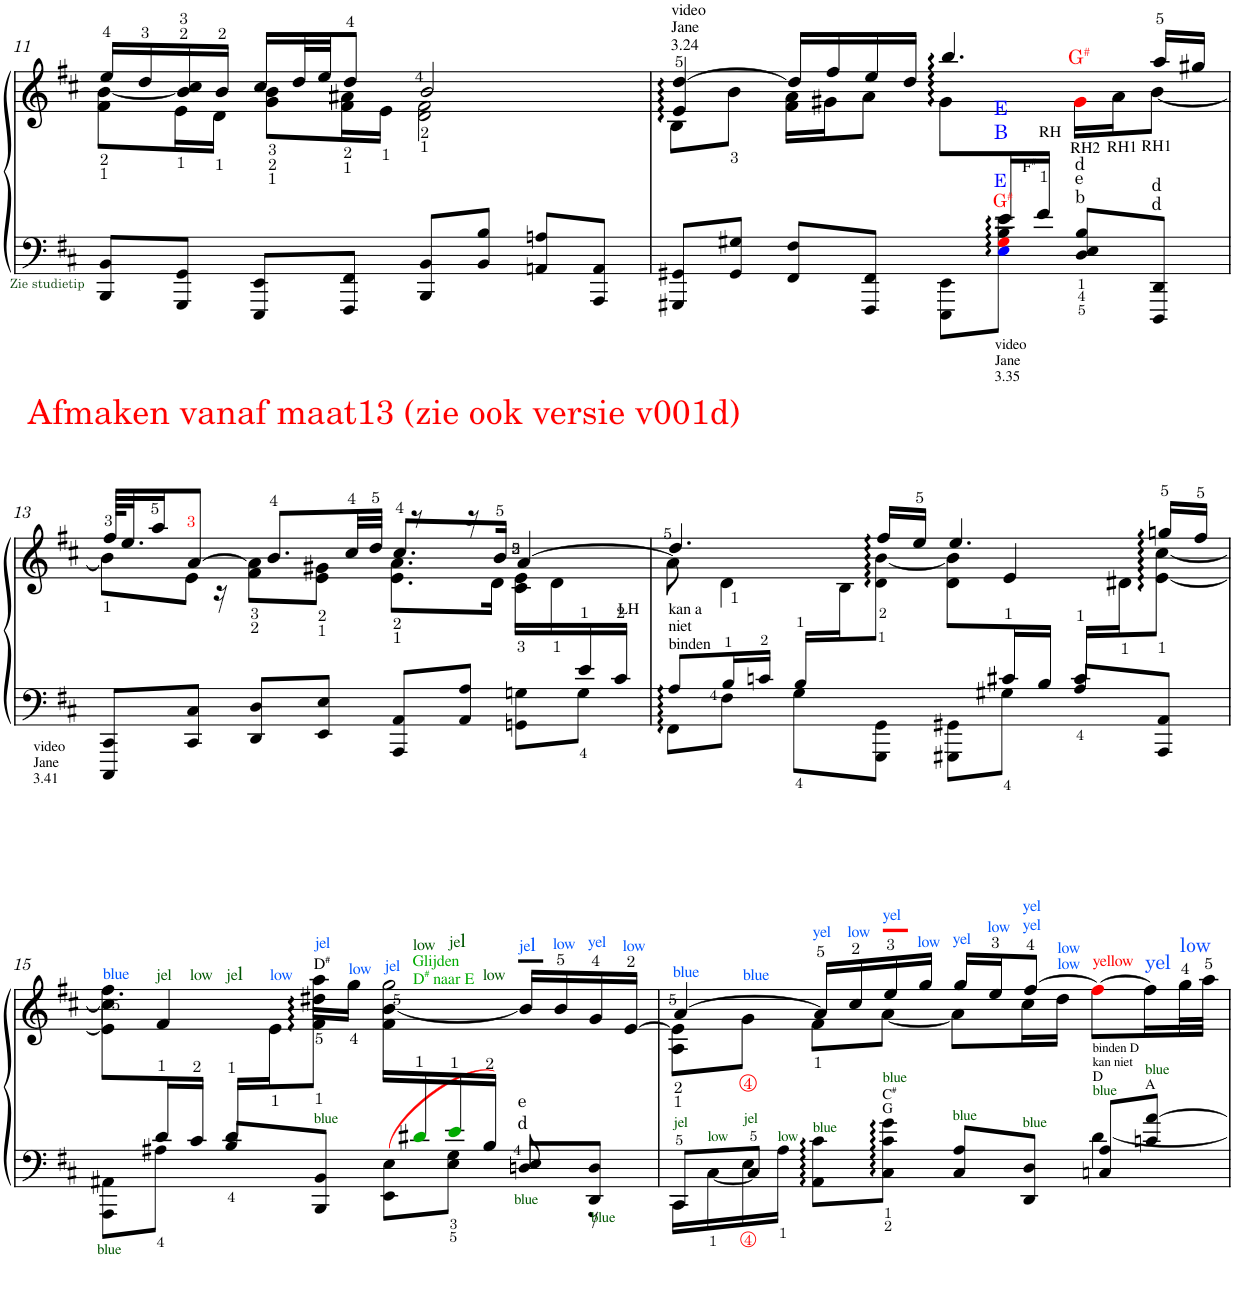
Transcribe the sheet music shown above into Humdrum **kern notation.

**kern	**kern
*part1	*part1
*staff2	*staff1
*I"Piano	*
*I'Pno.	*
!!LO:PB:g=z
*clefF4	*clefG2
*k[f#c#]	*k[f#c#]
*M4/4	*M4/4
*met(c)	*met(c)
=11	=11
*	*^
!LO:TX:b:color=#005500:t=Zie studietip	!	!
8BBB/ 8BB/L	16ee/LL	8f#\ [8b\L
.	16dd/	.
8GGG/ 8GG/J	16b/] 16cc#/	16e\L
.	16b/JJ	16d\JJ
8EEE/ 8EE/L	16cc#/LL	8g\ 8b\L
.	32dd/L	.
.	32ee/JJ	.
8FFF#/ 8FF#/J	8dd/J	16f#\ 16a#X\L
.	.	16e\JJ
8BBB/ 8BB/L	2b/	2d\ 2f#\
8BB/ 8B/J	.	.
8AAn/ 8An/L	.	.
8AAA/ 8AA/J	.	.
=12	=12	=12
*^	*	*
!	!	!LO:TX:a:t=video	!
!	!	!LO:TX:a:t=Jane	!
!	!	!LO:TX:a:t=3.24	!
*	*	*	*^
8ryy	8GGG#X/ 8GG#X/L	4e/ [4dd/	8B\L	2ryy
.	8GG#/ 8G#X/J	.	8b\J	.
.	8FF#/ 8F#/L	16dd/LL]	16f#\ 16a\LL	.
.	.	16ff#/	16g#X\J	.
.	8FFF#/ 8FF#/J	16ee/	8a\J	.
.	.	16dd/JJ	.	.
.	8EEE\ 8EE\L	4.bb/	8g#\L	8.ryy
!	!	!	!LO:TX:a:color=#0000FF:t=E	!
!	!	!	!LO:TX:a:t=B	!
!LO:TX:a:color=#FF0000:t=G	!	!	!	!
!LO:TX:a:t=#	!	!	!	!
!LO:TX:a:color=#0000FF:t=E	!	!	!	!
!LO:TX:b:t=video	!	!	!	!
!LO:TX:b:t=Jane	!	!	!	!
!LO:TX:b:t=3.35	!	!	!	!
16e/L	8Ei\ 8G#j\ 8B\ 8e\J	.	8ryy	.
!	!	!	!	!LO:TX:b:t=RH
!	!	!	!	!LO:TX:b:t=F
!	!	!	!	!LO:TX:b:t=#
16f#/JJ	.	.	.	4ryy
!	!	!	!LO:TX:a:color=#FF0000:t=G	!
!	!	!	!LO:TX:a:t=#	!
!	!	!	!LO:TX:b:t=RH2	!
!LO:TX:a:t=b	!	!	!	!
!LO:TX:a:t=e	!	!	!	!
!LO:TX:a:t=d	!	!	!	!
4ryy	8D/ 8E/ 8B/L	.	16g#j\LL	.
!	!	!	!LO:TX:b:t=RH1	!
.	.	.	16a\J	.
!	!	!LO:TX:b:t=RH1	!	!
!	!LO:TX:a:t=d	!	!	!
!	!LO:TX:a:t=d	!	!	!
.	8DDD/ 8DD/J	16aa/LL	[8b\J	.
.	.	16gg#X/JJ	.	16ryy
!!LO:LB:g=z
=13	=13	=13	=13	=13
!	!	!LO:TX:a:color=#FF0000:t=Afmaken vanaf maat13 (zie ook versie v001d)	!	!
!LO:TX:b:t=video	!	!	!	!
!LO:TX:b:t=Jane	!	!	!	!
!LO:TX:b:t=3.41	!	!	!	!
*	*	*	*	*^
2..ryy	8CCC#/ 8CC#/L	64ff#/KLLL	8b\L]	8.ryy	2...ryy
.	.	32.ee/J	.	.	.
.	.	16aa/J	.	.	.
.	8CC#/ 8C#/J	[8a/J	8e\J	.	.
.	.	.	.	16r	.
.	8DD/ 8D/L	64ryy	8f#\ 8a\]L	8.b/L	.
.	.	8.ryy	.	.	.
.	8EE/ 8E/J	.	8e\ 8g#X\J	.	.
.	.	.	.	32cc#/LL	.
.	.	32ryy	.	.	.
.	.	.	.	32dd/JJJ	.
.	.	32ryy	.	.	.
.	8AAA/ 8AA/L	.	8.e\ 8.a\L	8.cc#/L	.
.	.	8r	.	.	.
.	8AA/ 8A/J	.	.	.	.
.	.	16r	.	.	.
.	.	.	16d\Jk	16b/Jk	.
.	.	64ryy	.	.	.
.	.	32ryy	.	.	.
.	8GGn\ 8Gn\L	[4a/	16c#\ 16e\LL	4ryy	.
.	.	.	16d\	.	.
16e/	8G\J	.	8ryy	.	.
!	!	!	!	!	!LO:TX:b:t=LH
16c#/JJ	.	.	.	.	16ryy
=14	=14	=14	=14	=14	=14
*	*^	*	*	*	*
!	!	!	!LO:TX:b:t=kan a	!	!	!
!	!	!	!LO:TX:b:t=niet	!	!	!
!	!	!	!LO:TX:b:t=binden	!	!	!
8ryy	8A/L	8FF#\L	4.dd/	8a\]	8ryy	16ryy
*	*	*	*	*v	*v	*v
.	16B/L	8F#\J	.	4d\
.	16cn/JJ	.	.	.
.	16B/LL	8G\L	.	.
*	*	*	*^	*^
.	8.ryy	.	.	.	16ryy@	16c#\J
.	.	8GGG\ 8GG\J	16ff#/LL	8ryy	16ryy@	8d\ [8b\J
.	.	.	16ee/JJ	.	16ryy@	.
.	8GGG#X\ 8GG#X\L	2ryy	4.ee/	8d\ 8b\]L	8ryy@	2ryy
16c#X/L	8G#X\J	.	.	8.ryy	4e/	.
16B/JJ	.	.	.	.	.	.
16c#/LL	8A/L	.	.	.	.	.
8.ryy	.	.	.	16d#X\J	.	.
.	8AAA/ 8AA/J	.	16ggn/LL	[8e\ [8cc#\J	8ryy	.
.	.	.	16ff#/JJ	.	.	.
!!LO:LB:g=z
=15	=15	=15	=15	=15	=15	=15
*	*	*^	*	*	*	*
!	!	!	!	!LO:TX:a:color=#0055FF:t=blue	!	!	!
!LO:TX:b:color=#005500:t=blue	!	!	!	!	!	!	!
*	*	*	*	*	*	*^	*^
*	*	*	*	*	*	*	*	*	*
4ryy	8ryy	8AAA\ 8AA#X\L	2.ryy	4ryy	8e\] 8cc#\]L	8ryy	4.ff#\	8.ryy	2ryy
!	!	!	!	!	!LO:TX:a:color=#005500:t=jel	!	!	!	!
.	16d/L	8A#X\J	.	.	2..ryy	4f#/	.	.	.
!	!	!	!	!	!	!	!	!LO:TX:a:color=#005500:t=low	!
.	16c#/JJ	.	.	.	.	.	.	2ryy	.
!	!	!	!	!LO:TX:a:color=#005500:t=je	!	!	!	!	!
!	!	!	!	!LO:TX:a:t=l	!	!	!	!	!
16d/LL	2.ryy	8B/L	.	16ryy	.	.	.	.	.
!	!	!	!	!LO:TX:a:color=#0055FF:t=low	!	!	!	!	!
4ryy	.	.	.	16e\J	.	.	.	.	.
!	!	!	!	!LO:TX:a:t=D	!	!	!	!	!
!	!	!	!	!LO:TX:a:t=#	!	!	!	!	!
!	!	!	!	!LO:TX:a:color=#0055FF:t=jel	!	!	!	!	!
!	!	!LO:TX:a:color=#005500:t=blue	!	!	!	!	!	!	!
.	.	8BBB/ 8BB/J	.	8f#\ 8dd#X\J	.	2ryy	16aa\LL	.	.
!	!	!	!	!	!	!	!LO:TX:a:color=#0055FF:t=low	!	!
.	.	.	.	.	.	.	16gg\JJ	.	.
!	!	!	!	!LO:TX:a:color=#0055FF:t=jel	!	!	!	!	!
.	.	8EE\ 8E\L	.	16f#\ [16b\LL	.	.	2gg\	.	8ryy
!	!	!	!	!LO:TX:a:color=#00AA00:t=Glijden	!	!	!	!	!
!	!	!	!	!LO:TX:a:t=D	!	!	!	!	!
!	!	!	!	!LO:TX:a:t=#	!	!	!	!	!
!	!	!	!	!LO:TX:a:t=naar E	!	!	!	!	!
!	!	!	!	!LO:TX:a:color=#005500:t=low	!	!	!	!	!
16d#XZ/	.	.	.	8.ryy	.	.	.	.	.
!	!	!	!	!	!	!	!	!	!LO:TX:a:color=#005500:t=je
!	!	!	!	!	!	!	!	!	!LO:TX:a:t=l
16eZ/	.	8E\ 8G\J	.	.	.	.	.	.	4.ryy
!	!	!	!	!	!	!	!	!LO:TX:a:color=#005500:t=low	!
16B/JJ	.	.	.	.	.	.	.	4ryy	.
!	!	!	!	!LO:TX:a:color=#0055FF:t=je	!	!	!	!	!
!	!	!	!	!LO:TX:a:t=l	!	!	!	!	!
!LO:TX:a:t=e	!	!	!	!	!	!	!	!	!
!LO:TX:a:t=d	!	!	!	!	!	!	!	!	!
!LO:TX:b:color=#005500:t=blue	!	!	!	!	!	!	!	!	!
4ryy	.	8Dn/L	8E/	16b/LL]	.	.	.	.	.
!	!	!	!	!LO:TX:a:color=#0055FF:t=low	!	!	!	!	!
.	.	.	.	16b/	.	.	.	.	.
!	!	!	!	!LO:TX:a:color=#0055FF:t=yel	!	!	!	!	!
!	!	!LO:TX:b:color=#005500:t=blue	!	!	!	!	!	!	!
.	.	8DD/ 8D/J	8r	16g/	.	8ryy	.	.	.
!	!	!	!	!LO:TX:a:color=#0055FF:t=low	!	!	!	!	!
.	.	.	.	[16e/JJ	.	.	.	16ryy	.
*	*v	*v	*v	*	*	*	*	*	*
=16	=16	=16	=16	=16	=16	=16	=16
!	!	!LO:TX:a:color=#0055FF:t=blue	!	!	!	!	!
!LO:TX:a:color=#005500:t=jel	!	!	!	!	!	!	!
*	*	*	*	*v	*v	*v	*v
8CC#/L	16CC#\LL	[4a/	8A\ 8e\]L	4ryy
!	!LO:TX:a:color=#005500:t=low	!	!	!
.	[16C#\	.	.	.
!	!	!	!LO:TX:a:color=#0055FF:t=blue	!
!LO:TX:a:color=#005500:t=jel	!	!	!	!
8C#/J]	16E\	.	8g\J	.
!	!LO:TX:a:color=#005500:t=low	!	!	!
.	16A\JJ	.	.	.
!	!	!LO:TX:a:color=#0055FF:t=yel	!	!
!LO:TX:a:color=#005500:t=blue	!	!	!	!
8AA\ 8c#\L	2ryy	16a/LL]	4ryy	8f#\L
!	!	!LO:TX:a:color=#0055FF:t=low	!	!
.	.	16cc#/	.	.
!	!	!LO:TX:a:color=#0055FF:t=yel	!	!
!LO:TX:a:t=G	!	!	!	!
!LO:TX:a:t=C	!	!	!	!
!LO:TX:a:t=#	!	!	!	!
!LO:TX:a:color=#005500:t=blue	!	!	!	!
8C#\ 8c#\ 8g\J	.	16ee/	.	[8a\J
!	!	!LO:TX:a:color=#0055FF:t=low	!	!
.	.	16gg/JJ	.	.
!	!	!LO:TX:a:color=#0055FF:t=yel	!	!
!LO:TX:a:color=#005500:t=blue	!	!	!	!
8C#/ 8A/L	.	16gg/LL	8a\L]	2ryy
!	!	!LO:TX:a:color=#0055FF:t=low	!	!
.	.	16ee/J	.	.
!	!	!LO:TX:a:color=#0055FF:t=yel	!	!
!	!	!LO:TX:a:color=#0055FF:t=yel	!	!
!LO:TX:a:color=#005500:t=blue	!	!	!	!
8DD/ 8D/J	.	[8ff#/J	16cc#\L	.
!	!	!	!LO:TX:a:color=#0055FF:t=low	!
!	!	!	!LO:TX:a:color=#0055FF:t=low	!
.	.	.	16dd\JJ	.
!	!	!LO:TX:a:color=#FF0000:t=yellow	!	!
!LO:TX:a:color=#005500:t=blue	!	!	!	!
!LO:TX:a:t=D	!	!	!	!
!LO:TX:a:t=binden D	!	!	!	!
!LO:TX:a:t=kan niet	!	!	!	!
8Cn/ 8A/L	[4d\	8ff#j\L_	4ryy	.
!	!	!LO:TX:a:color=#0055FF:t=yel	!	!
!LO:TX:a:t=A	!	!	!	!
!LO:TX:a:color=#005500:t=blue	!	!	!	!
8cn/ [8a/J	.	16ff#\L]	.	.
!	!	!LO:TX:a:color=#0055FF:t=low	!	!
.	.	32gg\L	.	.
.	.	32aa\JJJ	.	.
*v	*v	*	*	*
*	*v	*v	*v
=	=
*-	*-
